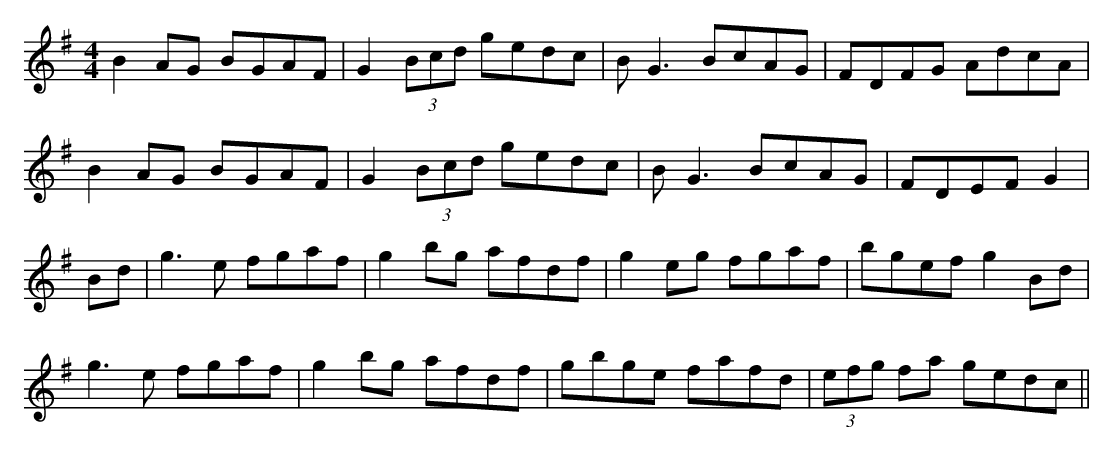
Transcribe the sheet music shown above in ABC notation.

X:1
M:4/4
K:G
B2 AG BGAF|G2 (3Bcd gedc|BG3 BcAG|FDFG AdcA|
B2 AG BGAF|G2 (3Bcd gedc|BG3 BcAG|FDEF G2|
Bd|g3 e fgaf|g2 bg afdf|g2 eg fgaf|bgef g2 Bd|
g3 e fgaf|g2 bg afdf|gbge fafd|(3efg fa gedc||
